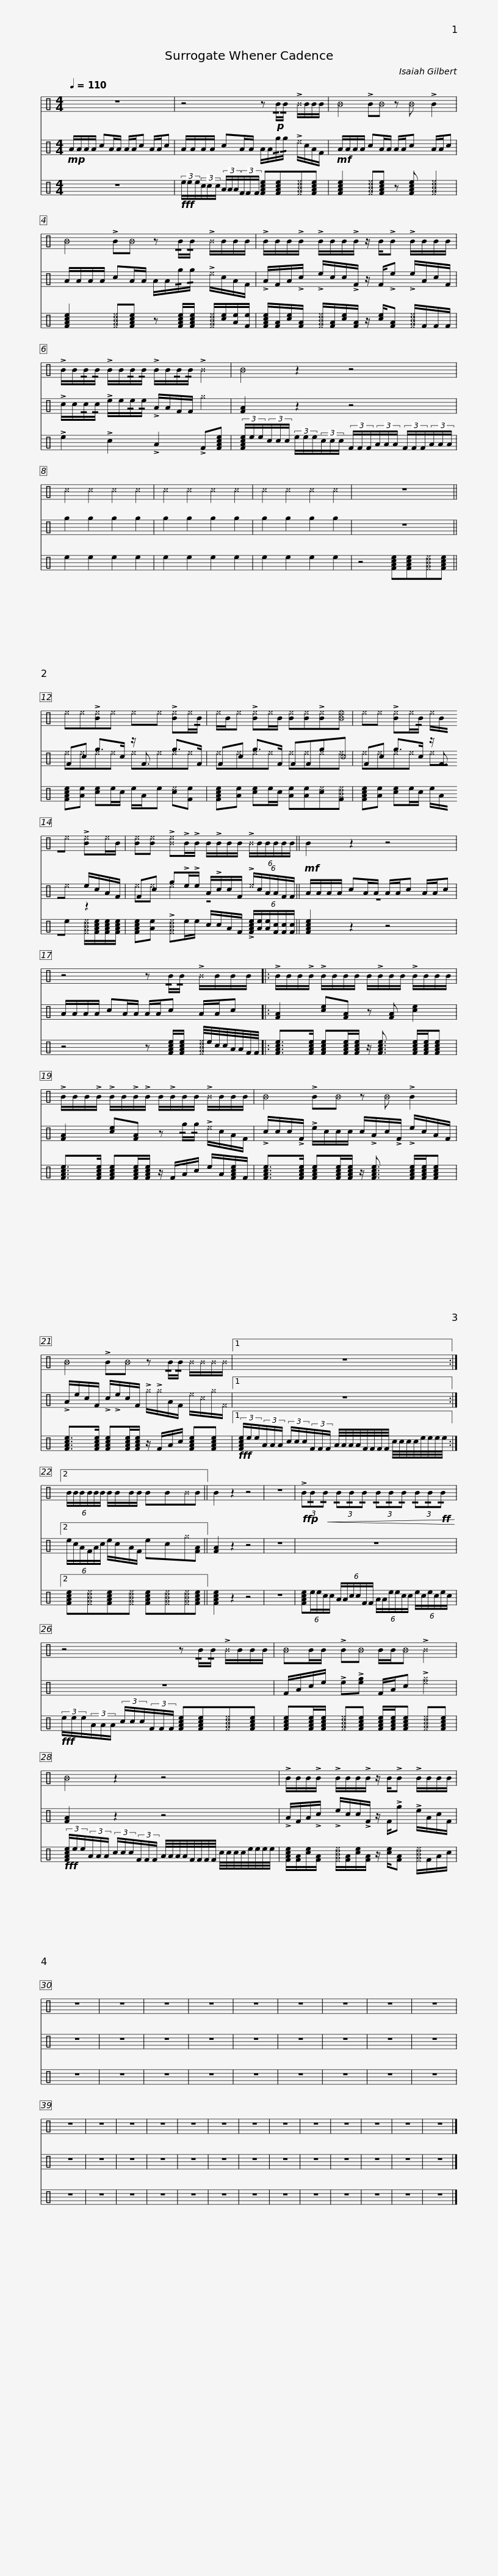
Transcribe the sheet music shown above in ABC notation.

X:1
%%score 1 ( 2 3 ) 4
L:1/8
Q:1/4=110
M:4/4
I:linebreak $
K:C
V:1 perc
K:none
V:2 perc
K:none
V:3 perc
K:none
V:4 perc
K:none
V:1
 z8 | z4 z!p! !/!B/!/!B/ !>!^B/B/B/B/ |$ _B2 !>!B_B z _B !>!B2 | _B2 !>!B_B z !/!B/!/!B/ !>!^B/B/B/B/ | !>!B/B/B/!>!B/ !>!B/B/B/!>!B/ z/ B/!>!B !>!B/B/B/B/ |$ %5
 !>!B/B/!/!B/!/!B/ !>!B/B/!/!B/!/!B/ !>!B/B/!/!B/!/!B/ !>!^B2 | _B2 z2 z4 | ^c2 ^c2 ^c2 ^c2 | ^c2 ^c2 ^c2 ^c2 |$ ^c2 ^c2 ^c2 ^c2 | %10
 z8 || ^e^e!>![B^e]^e ^e^e !>![B^e]^e/!/!B/ | ^e/B/^e !>![B^e]^e/B/ [B^e][B^e]!>![B^e][_B_e] | ^e^e !>![B^e]^e/!/!B/ ^e/B/^e !>![B^e]^e/B/ |$ [B^e][B^e] !>![^B^e]!>!B/!>!B/ B/!>!B/B/B/ (6:4:6!>!^B/B/B/B/B/B/ || %15
 B2 z2 z4 | z4 z !/!B/!/!B/ !>!^B/B/B/B/ |:$ !>!B/B/B/!>!B/ !>!B/B/B/B/ B/!>!B/B/B/ !>!B/B/B/B/ | !>!B/B/B/!>!B/ !>!B/B/!>!B/!>!B/ B/!>!B/B/B/ !>!^B/B/B/B/ | _B2 !>!B_B z _B !>!B2 |$ %20
 _B2 !>!B_B z !/!B/!/!B/ ^B/^B/^B/^B/ |1 z8 :|2$ (6:4:6B/B/B/B/B/B/ B/B/B/B/ BB^BB || B2 z2 z4 | z8 | %25
!ff! (3!>!B!p!!/!B!<(!!/!B (3!/!B!/!B!/!B (3!/!B!/!B!/!B (3!/!B!/!B!ff!!/!B!<)! |$ z4 z !/!B/!/!B/ !>!^B/B/B/B/ | _BB/B/ !>!B_B B/B/_B !>!^B2 |$ _B2 z2 z4 | !>!B/B/B/!>!B/ !>!B/B/B/!>!B/ z/ B/!>!B !>!B/B/B/B/ | %30
 z8 | z8 |$ z8 | z8 | z8 | %35
 z8 | z8 | z8 | z8 | z8 | %40
 z8 | z8 | z8 | z8 | z8 | %45
 z8 | z8 | z8 | z8 | z8 |$ %50
 z8 | z8 |] %52
V:2
!mp! A/A/A/A/ cA/A/ A/A/c A/A/c | A/A/A/A/ cA/A/ A/A/!/!g/!/!g/ !>!^e/c/A/F/ |$!mf! A/A/A/A/ cA/A/ A/A/c A/A/c | A/A/A/A/ cA/A/ A/A/!/!g/!/!g/ !>!^e/c/A/F/ | !>!A/F/A/!>!c/ !>!e/c/c/!>!F/ z/ F/!>!e !>!e/A/c/F/ |$ %5
 !>!c/c/!/!c/!/!c/ !>!e/e/!/!e/!/!e/ !>!A/A/F/F/ ^g2 | [FA]2 z2 z4 | g2 g2 g2 g2 | g2 g2 g2 g2 |$ g2 g2 g2 g2 | %10
 z8 || Fc g>c z/ F3/2 g>F | Fc g>F FFg_c | Fc g>c z/ F3/2 e/c/A/F/ |$ Fc g!>!e/!>!e/ A/!>!c/c/F/ (6:4:6!>!^e/c/A/A/F/F/ || %15
!mf! A/A/A/A/ cA/A/ A/A/c A/A/c | A/A/A/A/ cA/A/ A/A/c A/A/c |:$ [FA]2 [ce][FA] z [FA] [ce]2 | [FA]2 [ce][FA] z !/!g/!/!g/ !>!^e/c/A/F/ | !>!c/c/c/!>!F/ !>!e/c/c/c/ c/!>!A/c/!>!F/ !>!e/c/A/F/ |$ %20
 !>!A/e/c/F/ !>!c/!>!e/c/F/ !>!^g/!>!^g/A/F/ ^e/^c/^g/^F/ |1 z8 :|2$ (6:4:6e/c/A/F/A/c/ e/c/A/F/ ec^g[FA] || [FA]2 z2 z4 | z8 | %25
 z8 |$ z8 | F/A/c/e/ !>!e!>![eg] F/A/c !>![^e^g]2 |$ [FA]2 z2 z4 | !>!A/F/A/!>!c/ !>!e/c/c/!>!F/ z/ F/!>!g !>!e/A/c/F/ | %30
 z8 | z8 |$ z8 | z8 | z8 | %35
 z8 | z8 | z8 | z8 | z8 | %40
 z8 | z8 | z8 | z8 | z8 | %45
 z8 | z8 | z8 | z8 | z8 |$ %50
 z8 | z8 |] %52
V:3
 x8 | x8 |$ x8 | x8 | x8 |$ %5
 x8 | x8 | x8 | x8 |$ x8 | %10
 x8 || ^e^e^e^e ^e^e^e^e | ^e^e^e^e ^e^e^e^e | ^e^e^e^e ^e^e z2 |$ ^e^e ^e2 z4 || %15
 z8 | x8 |:$ x8 | x8 | x8 |$ %20
 x8 |1 x8 :|2$ x8 || x8 | x8 | %25
 x8 |$ x8 | x8 |$ x8 | x8 | %30
 x8 | x8 |$ x8 | x8 | x8 | %35
 x8 | x8 | x8 | x8 | x8 | %40
 x8 | x8 | x8 | x8 | x8 | %45
 x8 | x8 | x8 | x8 | x8 |$ %50
 x8 | x8 |] %52
V:4
 z8 |!fff! (3e/e/e/(3c/c/c/ (3A/A/A/(3F/F/F/ [FAce][FAce][^F^A^c^e][FAce] |$ [FAce]2 [^F^A^c^e][FAce] z [FAce] [^F^A^c^e]2 | [FAce]2 [^F^A^c^e][FAce] z [FAce]/[FAce]/ [^F^A^c^e]/[ce]/[Ae]/[Fe]/ | [FAce]/[FA]/[ce]/[FA]/ [^F^A^c^e]/[FA]/[ce]/[FA]/ z/ [ce]/[FA] [^F^A^c^e]/F/F/F/ |$ %5
 !>!e2 !>!c2 !>!A2 !>!F[FAce] | (3[FAce]/e/e/(3c/c/c/ (3e/e/e/(3c/c/c/ (3F/F/F/(3A/A/A/ (3F/F/F/(3A/A/A/ | e2 e2 e2 e2 | e2 e2 e2 e2 |$ e2 e2 e2 e2 | %10
 z4 [FAce][FAce][^F^A^c^e][FAce] || [FAce][Ae] [ce]e/c/ e/A/e [c^e][Fe] | [FAce][Ae] [ce]e/c/ [Ae][Ae][c^e][F^A^c^e] | [FAce][Ae] [ce]e/c/ e/A/e [^F^A^c^e]/[FAce]/[FAce]/[FAce]/ |$ [FAce][Ae] !>![^F^A^c^e]e/e/ c/c/A/F/ (6:4:6!>![FAce]/[Ae]/[Ae]/[Fc]/[Fc]/[Fc]/ || %15
 [FAce]2 z2 z4 | z4 z [FAce]/[FAce]/ [^F^A^c^e]/4e/4c/4c/4A/4A/4F/4F/4 |:$ [FAce]>[FAce] [FAce][FAce]/[FAce]/ z/ [FAce]3/2 [FAce]/[FAce]/[FAce] | [FAce]>[FAce] [FAce][FAce]/[FAce]/ z/ F/A/c/ e/A/[FAce]/F/ | [FAce]>[FAce] [FAce][FAce]/[FAce]/ z/ [FAce]3/2 [FAce]/[FAce]/[FAce] |$ %20
 [FAce]>[FAce] [FAce][FAce]/[FAce]/ z/ F/A/c/ [FAce][FAce] |1!fff! (3[FAce]/e/e/(3A/A/A/ (3c/c/c/(3F/F/F/ A/4A/4A/4A/4F/4F/4F/4F/4 c/4c/4c/4c/4e/4e/4e/4e/4 :|2$ [FAce][^F^A^c^e][FAce][^F^A^c^e] [FAce][^F^A^c^e][^F^A^c^e][FAce] || [FAce]2 z2 z4 | z8 | %25
 (6:4:5[FAce]e/e/c/c/ (6:4:6A/A/c/c/F/F/ (6:4:6A/A/e/e/c/c/ (6:4:6e/c/e/c/e/c/ |$!fff! (3e/e/e/(3A/A/A/ (3c/c/c/(3F/F/F/ [FAce][FAce][^F^A^c^e][FAce] | [FAce][FAce]/[FAce]/ [^F^A^c^e][FAce] [FAce]/[FAce]/[FAce] [^F^A^c^e][FAce] |$!fff! (3[FAce]/e/e/(3A/A/A/ (3c/c/c/(3F/F/F/ A/4A/4A/4A/4F/4F/4F/4F/4 c/4c/4c/4c/4e/4e/4e/4e/4 | [FAce]/[FA]/[ce]/[FA]/ [^F^A^c^e]/[FA]/[ce]/[FA]/ z/ [ce]/[FA] [^F^A^c^e]/F/A/c/ | %30
 z8 | z8 |$ z8 | z8 | z8 | %35
 z8 | z8 | z8 | z8 | z8 | %40
 z8 | z8 | z8 | z8 | z8 | %45
 z8 | z8 | z8 | z8 | z8 |$ %50
 z8 | z8 |] %52
